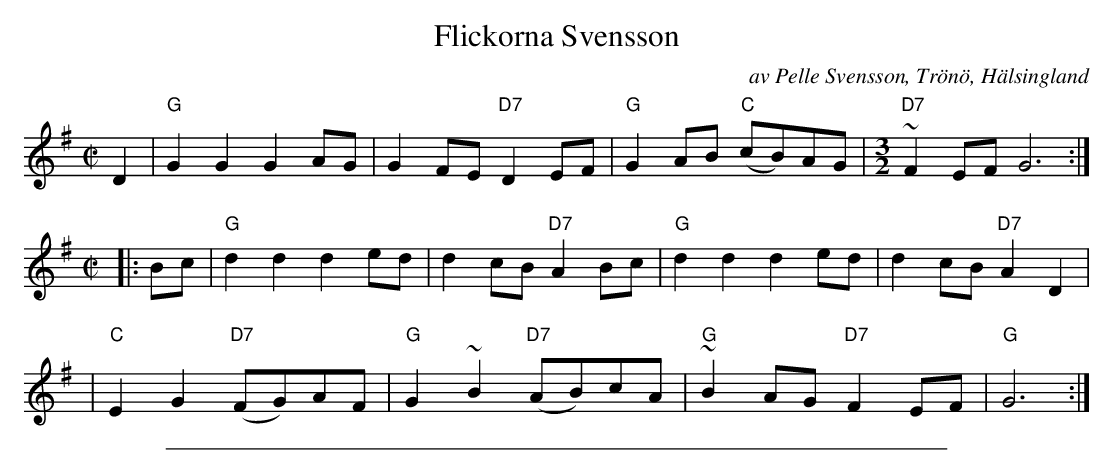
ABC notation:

X:1
T: Flickorna Svensson
C: av Pelle Svensson, Tr\"on\"o, H\"alsingland
M: C|
L: 1/8
K: G
D2 \
| "G"G2G2 G2AG | G2FE "D7"D2EF | "G"G2AB "C"(cB)AG |[M:3/2] "D7"~F2EF G6 :|
M:C|
|: Bc \
| "G"d2d2 d2ed | d2cB "D7"A2Bc | "G"d2d2 d2ed | d2cB "D7"A2D2 |
| "C"E2G2 "D7"(FG)AF | "G"G2~B2 "D7"(AB)cA | "G"~B2AG "D7"F2EF | "G"G6 :|
